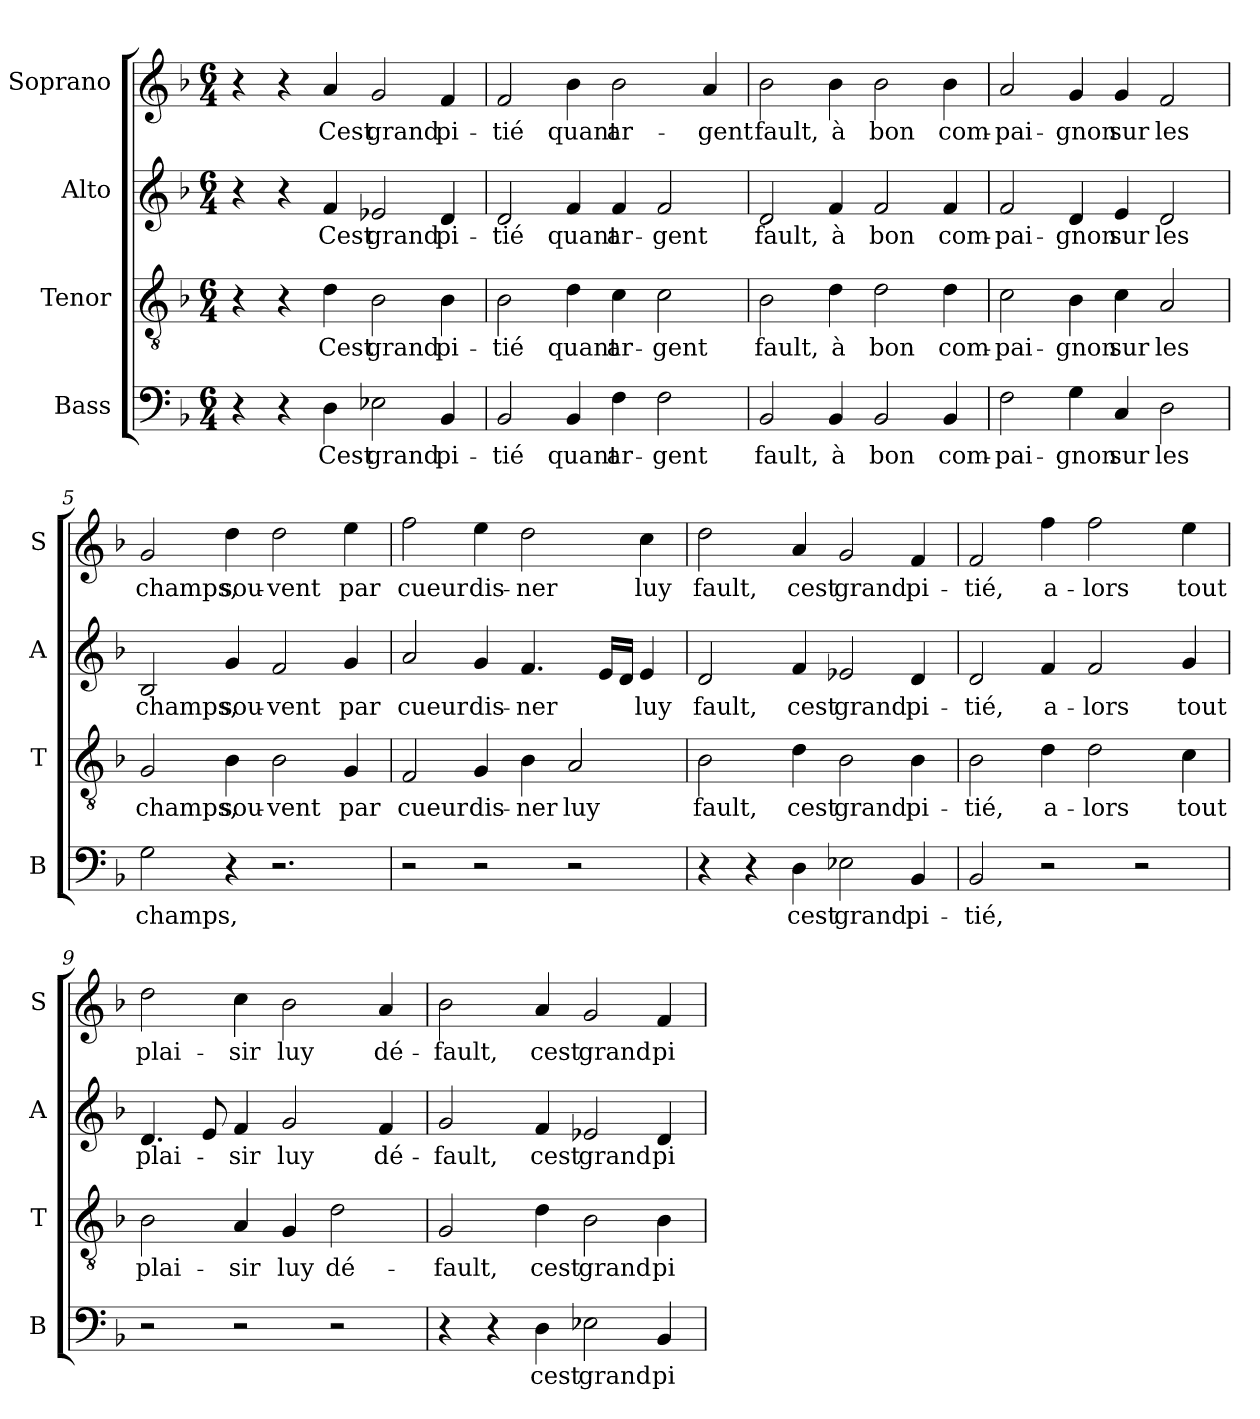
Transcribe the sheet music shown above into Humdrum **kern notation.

**kern	**text	**kern	**text	**kern	**text	**kern	**text
*part4	*part4	*part3	*part3	*part2	*part2	*part1	*part1
*staff4	*staff4	*staff3	*staff3	*staff2	*staff2	*staff1	*staff1
*I"Bass	*	*I"Tenor	*	*I"Alto	*	*I"Soprano	*
*I'B	*	*I'T	*	*I'A	*	*I'S	*
*clefF4	*	*clefGv2	*	*clefG2	*	*clefG2	*
*k[b-]	*	*k[b-]	*	*k[b-]	*	*k[b-]	*
*F:	*	*F:	*	*F:	*	*F:	*
*M6/4	*	*M6/4	*	*M6/4	*	*M6/4	*
=1	=1	=1	=1	=1	=1	=1	=1
4r	.	4r	.	4r	.	4r	.
4r	.	4r	.	4r	.	4r	.
!	!LO:LY:b	!	!LO:LY:b	!	!LO:LY:b	!	!LO:LY:b
4D\	Cest	4d\	Cest	4f/	Cest	4a/	Cest
!	!LO:LY:b	!	!LO:LY:b	!	!LO:LY:b	!	!LO:LY:b
2E-X\	grand	2B-\	grand	2e-X/	grand	2g/	grand
!	!LO:LY:b	!	!LO:LY:b	!	!LO:LY:b	!	!LO:LY:b
4BB-/	pi-	4B-\	pi-	4d/	pi-	4f/	pi-
=2	=2	=2	=2	=2	=2	=2	=2
!	!LO:LY:b	!	!LO:LY:b	!	!LO:LY:b	!	!LO:LY:b
2BB-/	-tié	2B-\	-tié	2d/	-tié	2f/	-tié
!	!LO:LY:b	!	!LO:LY:b	!	!LO:LY:b	!	!LO:LY:b
4BB-/	quant	4d\	quant	4f/	quant	4b-\	quant
!	!LO:LY:b	!	!LO:LY:b	!	!LO:LY:b	!	!LO:LY:b
4F\	ar-	4c\	ar-	4f/	ar-	2b-\	ar-
!	!LO:LY:b	!	!LO:LY:b	!	!LO:LY:b	!	!
2F\	-gent	2c\	-gent	2f/	-gent	.	.
!	!	!	!	!	!	!	!LO:LY:b
.	.	.	.	.	.	4a/	-gent
=3	=3	=3	=3	=3	=3	=3	=3
!	!LO:LY:b	!	!LO:LY:b	!	!LO:LY:b	!	!LO:LY:b
2BB-/	fault,	2B-\	fault,	2d/	fault,	2b-\	fault,
!	!LO:LY:b	!	!LO:LY:b	!	!LO:LY:b	!	!LO:LY:b
4BB-/	à	4d\	à	4f/	à	4b-\	à
!	!LO:LY:b	!	!LO:LY:b	!	!LO:LY:b	!	!LO:LY:b
2BB-/	bon	2d\	bon	2f/	bon	2b-\	bon
!	!LO:LY:b	!	!LO:LY:b	!	!LO:LY:b	!	!LO:LY:b
4BB-/	com-	4d\	com-	4f/	com-	4b-\	com-
=4	=4	=4	=4	=4	=4	=4	=4
!	!LO:LY:b	!	!LO:LY:b	!	!LO:LY:b	!	!LO:LY:b
2F\	-pai-	2c\	-pai-	2f/	-pai-	2a/	-pai-
!	!LO:LY:b	!	!LO:LY:b	!	!LO:LY:b	!	!LO:LY:b
4G\	-gnon	4B-\	-gnon	4d/	-gnon	4g/	-gnon
!	!LO:LY:b	!	!LO:LY:b	!	!LO:LY:b	!	!LO:LY:b
4C/	sur	4c\	sur	4e/	sur	4g/	sur
!	!LO:LY:b	!	!LO:LY:b	!	!LO:LY:b	!	!LO:LY:b
2D\	les	2A/	les	2d/	les	2f/	les
!!LO:LB:g=z
=5	=5	=5	=5	=5	=5	=5	=5
!	!LO:LY:b	!	!LO:LY:b	!	!LO:LY:b	!	!LO:LY:b
2G\	champs,	2G/	champs,	2B-/	champs,	2g/	champs,
!	!	!	!LO:LY:b	!	!LO:LY:b	!	!LO:LY:b
4r	.	4B-\	sou-	4g/	sou-	4dd\	sou-
!	!	!	!LO:LY:b	!	!LO:LY:b	!	!LO:LY:b
2.r	.	2B-\	-vent	2f/	-vent	2dd\	-vent
!	!	!	!LO:LY:b	!	!LO:LY:b	!	!LO:LY:b
.	.	4G/	par	4g/	par	4ee\	par
=6	=6	=6	=6	=6	=6	=6	=6
!	!	!	!LO:LY:b	!	!LO:LY:b	!	!LO:LY:b
2r	.	2F/	cueur	2a/	cueur	2ff\	cueur
!	!	!	!LO:LY:b	!	!LO:LY:b	!	!LO:LY:b
2r	.	4G/	dis-	4g/	dis-	4ee\	dis-
!	!	!	!LO:LY:b	!	!LO:LY:b	!	!LO:LY:b
.	.	4B-\	-ner	4.f/	-ner	2dd\	-ner
!	!	!	!LO:LY:b	!	!	!	!
2r	.	2A/	luy	.	.	.	.
.	.	.	.	16e/LL	.	.	.
.	.	.	.	16d/JJ	.	.	.
!	!	!	!	!	!LO:LY:b	!	!LO:LY:b
.	.	.	.	4e/	luy	4cc\	luy
=7	=7	=7	=7	=7	=7	=7	=7
!	!	!	!LO:LY:b	!	!LO:LY:b	!	!LO:LY:b
4r	.	2B-\	fault,	2d/	fault,	2dd\	fault,
4r	.	.	.	.	.	.	.
!	!LO:LY:b	!	!LO:LY:b	!	!LO:LY:b	!	!LO:LY:b
4D\	cest	4d\	cest	4f/	cest	4a/	cest
!	!LO:LY:b	!	!LO:LY:b	!	!LO:LY:b	!	!LO:LY:b
2E-X\	grand	2B-\	grand	2e-X/	grand	2g/	grand
!	!LO:LY:b	!	!LO:LY:b	!	!LO:LY:b	!	!LO:LY:b
4BB-/	pi-	4B-\	pi-	4d/	pi-	4f/	pi-
=8	=8	=8	=8	=8	=8	=8	=8
!	!LO:LY:b	!	!LO:LY:b	!	!LO:LY:b	!	!LO:LY:b
2BB-/	-tié,	2B-\	-tié,	2d/	-tié,	2f/	-tié,
!	!	!	!LO:LY:b	!	!LO:LY:b	!	!LO:LY:b
2r	.	4d\	a-	4f/	a-	4ff\	a-
!	!	!	!LO:LY:b	!	!LO:LY:b	!	!LO:LY:b
.	.	2d\	-lors	2f/	-lors	2ff\	-lors
2r	.	.	.	.	.	.	.
!	!	!	!LO:LY:b	!	!LO:LY:b	!	!LO:LY:b
.	.	4c\	tout	4g/	tout	4ee\	tout
!!LO:PB:g=z
=9	=9	=9	=9	=9	=9	=9	=9
!	!	!	!LO:LY:b	!	!LO:LY:b	!	!LO:LY:b
2r	.	2B-\	plai-	4.d/	plai-	2dd\	plai-
.	.	.	.	8e/	.	.	.
!	!	!	!LO:LY:b	!	!LO:LY:b	!	!LO:LY:b
2r	.	4A/	-sir	4f/	-sir	4cc\	-sir
!	!	!	!LO:LY:b	!	!LO:LY:b	!	!LO:LY:b
.	.	4G/	luy	2g/	luy	2b-\	luy
!	!	!	!LO:LY:b	!	!	!	!
2r	.	2d\	dé-	.	.	.	.
!	!	!	!	!	!LO:LY:b	!	!LO:LY:b
.	.	.	.	4f/	dé-	4a/	dé-
=10	=10	=10	=10	=10	=10	=10	=10
!	!	!	!LO:LY:b	!	!LO:LY:b	!	!LO:LY:b
4r	.	2G/	-fault,	2g/	-fault,	2b-\	-fault,
4r	.	.	.	.	.	.	.
!	!LO:LY:b	!	!LO:LY:b	!	!LO:LY:b	!	!LO:LY:b
4D\	cest	4d\	cest	4f/	cest	4a/	cest
!	!LO:LY:b	!	!LO:LY:b	!	!LO:LY:b	!	!LO:LY:b
2E-X\	grand	2B-\	grand	2e-X/	grand	2g/	grand
!	!LO:LY:b	!	!LO:LY:b	!	!LO:LY:b	!	!LO:LY:b
4BB-/	pi-	4B-\	pi-	4d/	pi-	4f/	pi-
=	=	=	=	=	=	=	=
*-	*-	*-	*-	*-	*-	*-	*-
